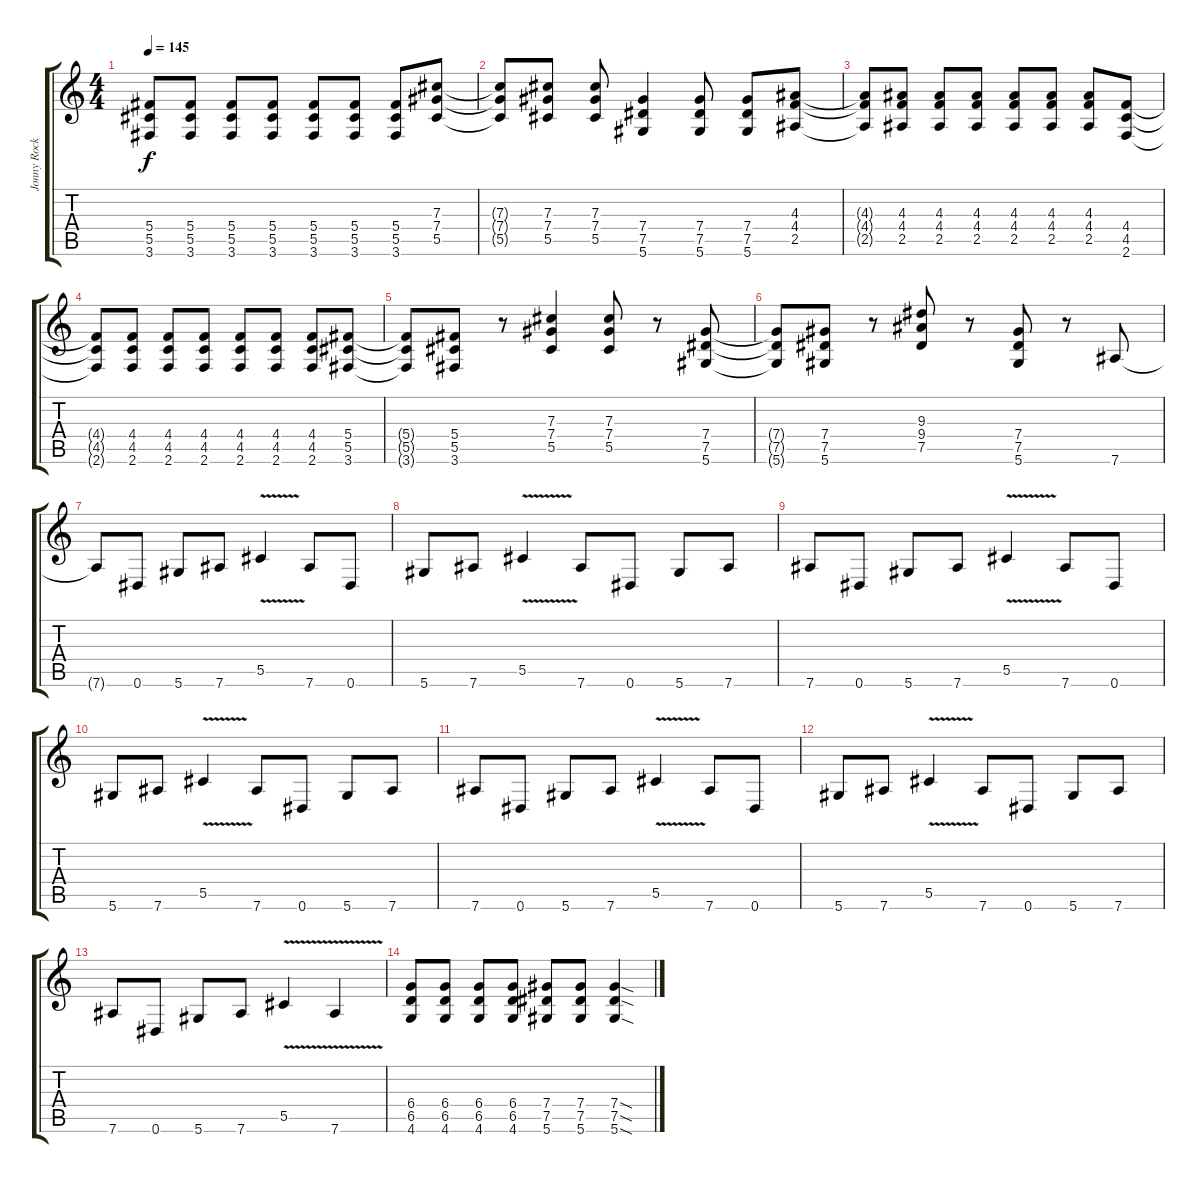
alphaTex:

\track ("Jonny Rocker" "Jonny Rock") {instrument distortionguitar}
\staff {score tabs}
\tuning (Eb4 Bb3 Gb3 Db3 Ab2 Eb2) {hide}
\ts (4 4)
\tempo 145
\clef g2
\ks c
(5.4{t} 5.5{t} 3.6{t}).8{dy f} (5.4 5.5 3.6).8 (5.4 5.5 3.6).8 (5.4 5.5 3.6).8 (5.4 5.5 3.6).8 (5.4 5.5 3.6).8 (5.4 5.5 3.6).8 (7.3 7.4 5.5).8 |
(7.3{t} 7.4{t} 5.5{t}).8 (7.3 7.4 5.5).8 (7.3 7.4 5.5).8 (7.4 7.5 5.6).4 (7.4 7.5 5.6).8 (7.4 7.5 5.6).8 (4.3 4.4 2.5).8 |
(4.3{t} 4.4{t} 2.5{t}).8 (4.3 4.4 2.5).8 (4.3 4.4 2.5).8 (4.3 4.4 2.5).8 (4.3 4.4 2.5).8 (4.3 4.4 2.5).8 (4.3 4.4 2.5).8 (4.4 4.5 2.6).8 |
(4.4{t} 4.5{t} 2.6{t}).8 (4.4 4.5 2.6).8 (4.4 4.5 2.6).8 (4.4 4.5 2.6).8 (4.4 4.5 2.6).8 (4.4 4.5 2.6).8 (4.4 4.5 2.6).8 (5.4 5.5 3.6).8 |
(5.4{t} 5.5{t} 3.6{t}).8 (5.4 5.5 3.6).8 r.8 (7.3 7.4 5.5).4 (7.3 7.4 5.5).8 r.8 (7.4 7.5 5.6).8 |
(7.4{t} 7.5{t} 5.6{t}).8 (7.4 7.5 5.6).8 r.8 (9.3 9.4 7.5).8 r.8 (7.4 7.5 5.6).8 r.8 7.6.8 |
7.6{t}.8 0.6.8 5.6.8 7.6.8 5.5{v}.4 7.6.8 0.6.8 |
5.6.8 7.6.8 5.5{v}.4 7.6.8 0.6.8 5.6.8 7.6.8 |
7.6.8 0.6.8 5.6.8 7.6.8 5.5{v}.4 7.6.8 0.6.8 |
5.6.8 7.6.8 5.5{v}.4 7.6.8 0.6.8 5.6.8 7.6.8 |
7.6.8 0.6.8 5.6.8 7.6.8 5.5{v}.4 7.6.8 0.6.8 |
5.6.8 7.6.8 5.5{v}.4 7.6.8 0.6.8 5.6.8 7.6.8 |
7.6.8 0.6.8 5.6.8 7.6.8 5.5{v}.4 7.6{v}.4 |
(6.4 6.5 4.6).8 (6.4 6.5 4.6).8 (6.4 6.5 4.6).8 (6.4 6.5 4.6).8 (7.4 7.5 5.6).8 (7.4 7.5 5.6).8 (7.4{sod} 7.5{sod} 5.6{sod}).4
